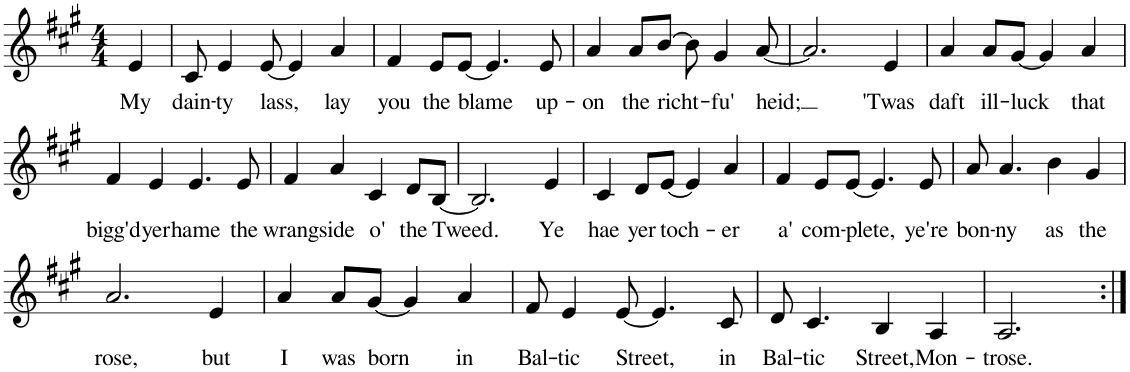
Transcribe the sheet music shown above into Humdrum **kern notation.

**kern	**text
*part1	*part1
*staff1	*staff1
*I"Piano	*
*I'Pno	*
*clefG2	*
*k[f#c#g#]	*
*A:	*
*M4/4	*
=1	=1
!	!LO:LY:b
4e/	My
=2	=2
!	!LO:LY:b
8c#/	dain-
!	!LO:LY:b
4e/	-ty
!	!LO:LY:b
[8e/	lass,
4e/]	.
!	!LO:LY:b
4a/	lay
=3	=3
!	!LO:LY:b
4f#/	you
!	!LO:LY:b
8e/L	the
!	!LO:LY:b
[8e/J	blame
4.e/]	.
!	!LO:LY:b
8e/	up-
=4	=4
!	!LO:LY:b
4a/	-on
!	!LO:LY:b
8a/L	the
!	!LO:LY:b
[8b/J	richt-
8b\]	.
!	!LO:LY:b
4g#/	-fu'
!	!LO:LY:b
[8a/	heid;
=5	=5
2.a/]	.
!	!LO:LY:b
4e/	'Twas
=6	=6
!	!LO:LY:b
4a/	daft
!	!LO:LY:b
8a/L	ill-
!	!LO:LY:b
[8g#/J	-luck
4g#/]	.
!	!LO:LY:b
4a/	that
!!LO:LB:g=z
=7	=7
!	!LO:LY:b
4f#/	bigg'd
!	!LO:LY:b
4e/	yer
!	!LO:LY:b
4.e/	hame
!	!LO:LY:b
8e/	the
=8	=8
!	!LO:LY:b
4f#/	wrang
!	!LO:LY:b
4a/	side
!	!LO:LY:b
4c#/	o'
!	!LO:LY:b
8d/L	the
!	!LO:LY:b
[8B/J	Tweed.
=9	=9
2.B/]	.
!	!LO:LY:b
4e/	Ye
=10	=10
!	!LO:LY:b
4c#/	hae
!	!LO:LY:b
8d/L	yer
!	!LO:LY:b
[8e/J	toch-
4e/]	.
!	!LO:LY:b
4a/	-er
=11	=11
!	!LO:LY:b
4f#/	a'
!	!LO:LY:b
8e/L	com-
!	!LO:LY:b
[8e/J	-plete,
4.e/]	.
!	!LO:LY:b
8e/	ye're
=12	=12
!	!LO:LY:b
8a/	bon-
!	!LO:LY:b
4.a/	-ny
!	!LO:LY:b
4b\	as
!	!LO:LY:b
4g#/	the
!!LO:LB:g=z
=13	=13
!	!LO:LY:b
2.a/	rose,
!	!LO:LY:b
4e/	but
=14	=14
!	!LO:LY:b
4a/	I
!	!LO:LY:b
8a/L	was
!	!LO:LY:b
[8g#/J	born
4g#/]	.
!	!LO:LY:b
4a/	in
=15	=15
!	!LO:LY:b
8f#/	Bal-
!	!LO:LY:b
4e/	-tic
!	!LO:LY:b
[8e/	Street,
4.e/]	.
!	!LO:LY:b
8c#/	in
=16	=16
!	!LO:LY:b
8d/	Bal-
!	!LO:LY:b
4.c#/	-tic
!	!LO:LY:b
4B/	Street,
!	!LO:LY:b
4A/	Mon-
=17	=17
!	!LO:LY:b
2.A/	-trose.
=:|!	=:|!
*-	*-
